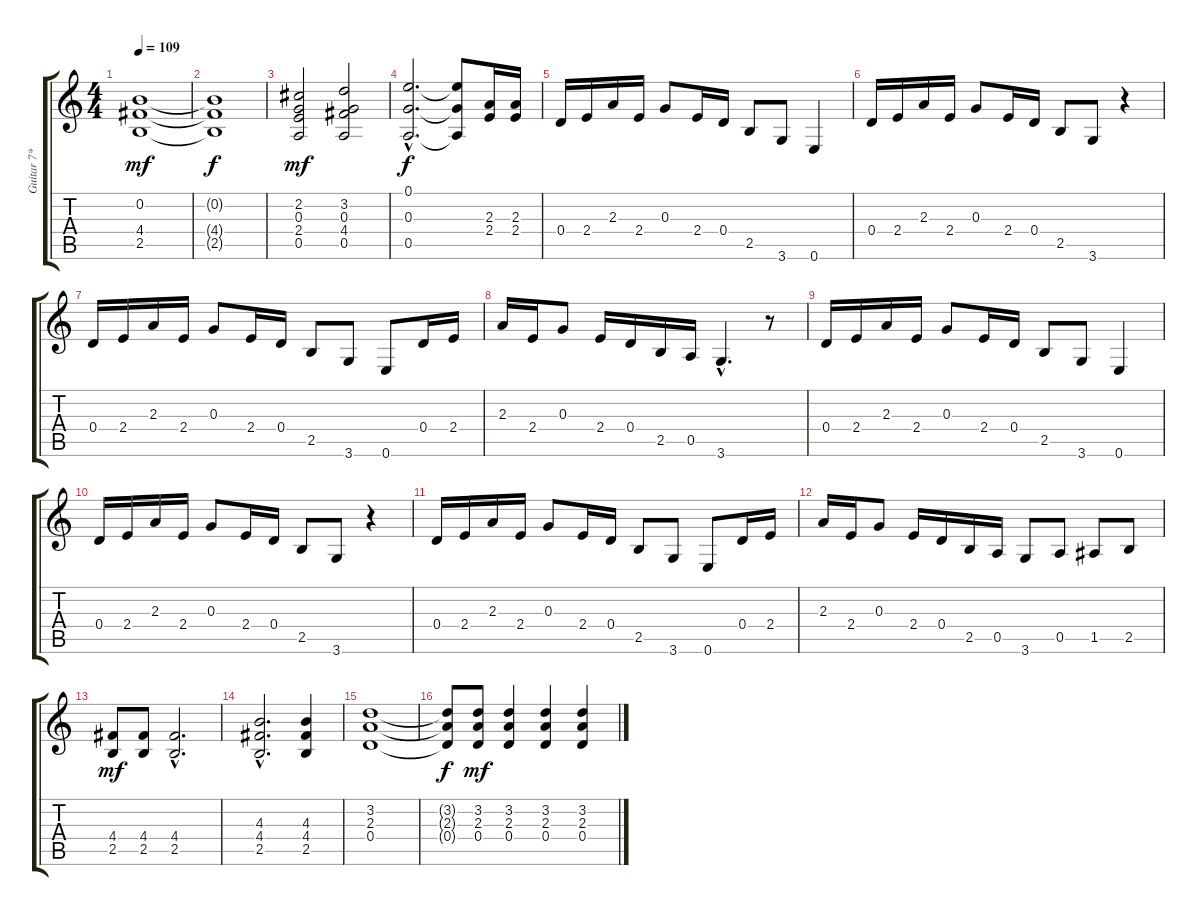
\track ("Guitar 7*" "Guitar 7*") {instrument distortionguitar}
\staff {score tabs}
\tuning (E4 B3 G3 D3 A2 E2) {hide}
\ts (4 4)
\tempo 109
\clef g2
\ks c
(0.2 4.4 2.5).1{dy mf} |
(0.2{t} 4.4{t} 2.5{t}).1{dy f} |
(2.2 0.3 2.4 0.5).2{dy mf} (3.2 0.3 4.4 0.5).2 |
(0.1{hac} 0.3{hac} 0.5{hac}).2{d dy f} (0.1{t} 0.3{t} 0.5{t}).8 (2.3 2.4).16 (2.3 2.4).16 |
0.4.16 2.4.16 2.3.16 2.4.16 0.3.8 2.4.16 0.4.16 2.5.8 3.6.8 0.6.4 |
0.4.16 2.4.16 2.3.16 2.4.16 0.3.8 2.4.16 0.4.16 2.5.8 3.6.8 r.4 |
0.4.16 2.4.16 2.3.16 2.4.16 0.3.8 2.4.16 0.4.16 2.5.8 3.6.8 0.6.8 0.4.16 2.4.16 |
2.3.16 2.4.16 0.3.8 2.4.16 0.4.16 2.5.16 0.5.16 3.6{hac}.4{d} r.8 |
0.4.16 2.4.16 2.3.16 2.4.16 0.3.8 2.4.16 0.4.16 2.5.8 3.6.8 0.6.4 |
0.4.16 2.4.16 2.3.16 2.4.16 0.3.8 2.4.16 0.4.16 2.5.8 3.6.8 r.4 |
0.4.16 2.4.16 2.3.16 2.4.16 0.3.8 2.4.16 0.4.16 2.5.8 3.6.8 0.6.8 0.4.16 2.4.16 |
2.3.16 2.4.16 0.3.8 2.4.16 0.4.16 2.5.16 0.5.16 3.6.8 0.5.8 1.5.8 2.5.8 |
(4.4 2.5).8{dy mf} (4.4 2.5).8 (4.4{hac} 2.5{hac}).2{d} |
(4.3{hac} 4.4{hac} 2.5{hac}).2{d} (4.3 4.4 2.5).4 |
(3.2 2.3 0.4).1 |
(3.2{t} 2.3{t} 0.4{t}).8{dy f} (3.2 2.3 0.4).8{dy mf} (3.2 2.3 0.4).4 (3.2 2.3 0.4).4 (3.2 2.3 0.4).4
